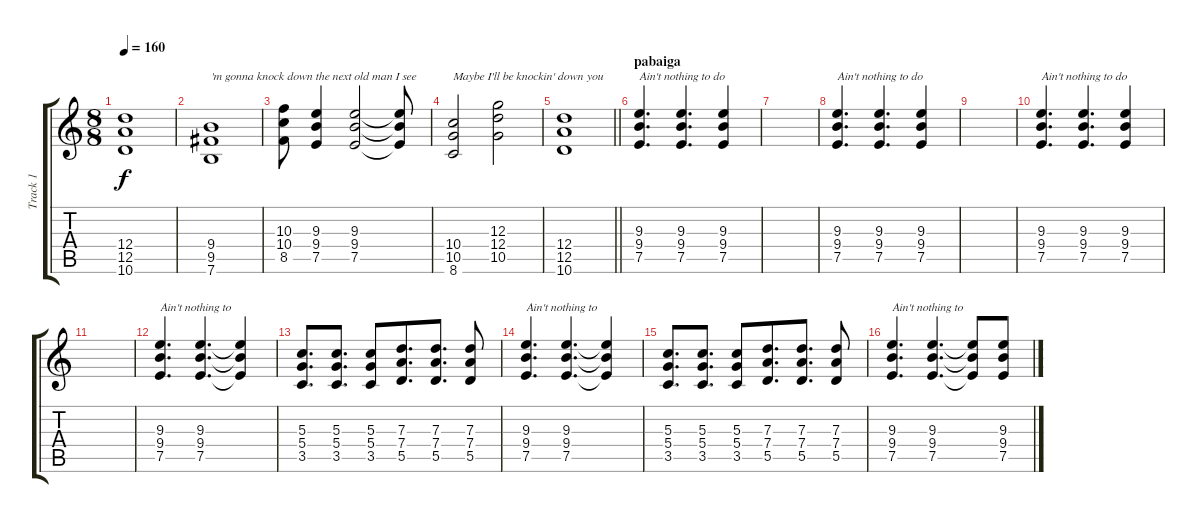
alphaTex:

\track ("Track 1" "Track 1") {instrument distortionguitar}
\staff {score tabs}
\tuning (E4 B3 G3 D3 A2 E2) {hide}
\ts (8 8)
\tempo 160
\clef g2
\ks c
(12.4 12.5 10.6).1{dy f} |
(9.4 9.5 7.6).1{txt "'m gonna knock down the next old man I see"} |
(10.3 10.4 8.5).8 (9.3 9.4 7.5).4 (9.3 9.4 7.5).2 (9.3{t} 9.4{t} 7.5{t}).8 |
(10.4 10.5 8.6).2{txt "Maybe I'll be knockin' down you"} (12.3 12.4 10.5).2 |
\barLineRight lightlight
(12.4 12.5 10.6).1 |
\section ("" "pabaiga")
(9.3 9.4 7.5).4{d txt "Ain't nothing to do"} (9.3 9.4 7.5).4{d} (9.3 9.4 7.5).4 |
|
(9.3 9.4 7.5).4{d txt "Ain't nothing to do"} (9.3 9.4 7.5).4{d} (9.3 9.4 7.5).4 |
|
(9.3 9.4 7.5).4{d txt "Ain't nothing to do"} (9.3 9.4 7.5).4{d} (9.3 9.4 7.5).4 |
|
(9.3 9.4 7.5).4{d txt "Ain't nothing to"} (9.3 9.4 7.5).4{d} (9.3{t} 9.4{t} 7.5{t}).4 |
(5.3 5.4 3.5).8{d} (5.3 5.4 3.5).8{d} (5.3 5.4 3.5).8 (7.3 7.4 5.5).8{d} (7.3 7.4 5.5).8{d} (7.3 7.4 5.5).8 |
(9.3 9.4 7.5).4{d txt "Ain't nothing to"} (9.3 9.4 7.5).4{d} (9.3{t} 9.4{t} 7.5{t}).4 |
(5.3 5.4 3.5).8{d} (5.3 5.4 3.5).8{d} (5.3 5.4 3.5).8 (7.3 7.4 5.5).8{d} (7.3 7.4 5.5).8{d} (7.3 7.4 5.5).8 |
(9.3 9.4 7.5).4{d txt "Ain't nothing to"} (9.3 9.4 7.5).4{d} (9.3{t} 9.4{t} 7.5{t}).8 (9.3 9.4 7.5).8
